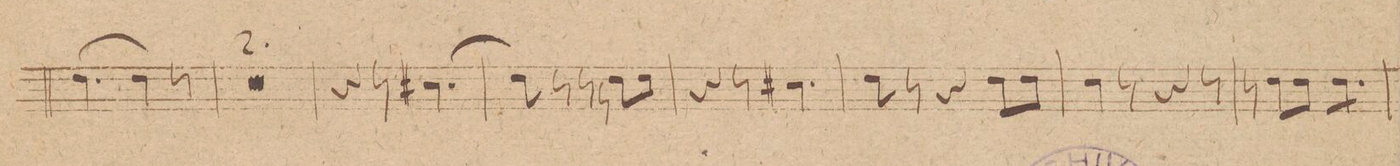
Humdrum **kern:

**kern
*I"Corno 1mo in F.
*clefG2
*k[b-]
*M6/8
[4.g\
4g\]
8r
=73
1.r
=74
=75
4r
8r
(4.f#X\
=76
8g\)
8r
8r
8r
8g\L
8g\J
=77
4r
8r
4.f#X\
=78
8g\
8r
4r
8g\L
8g\J
=79
4g\
8r
4r
8r
=80
8r
8g\L
8g\J
*tremolo
8g\L
8g\
8g\J
*Xtremolo
=81
*-
